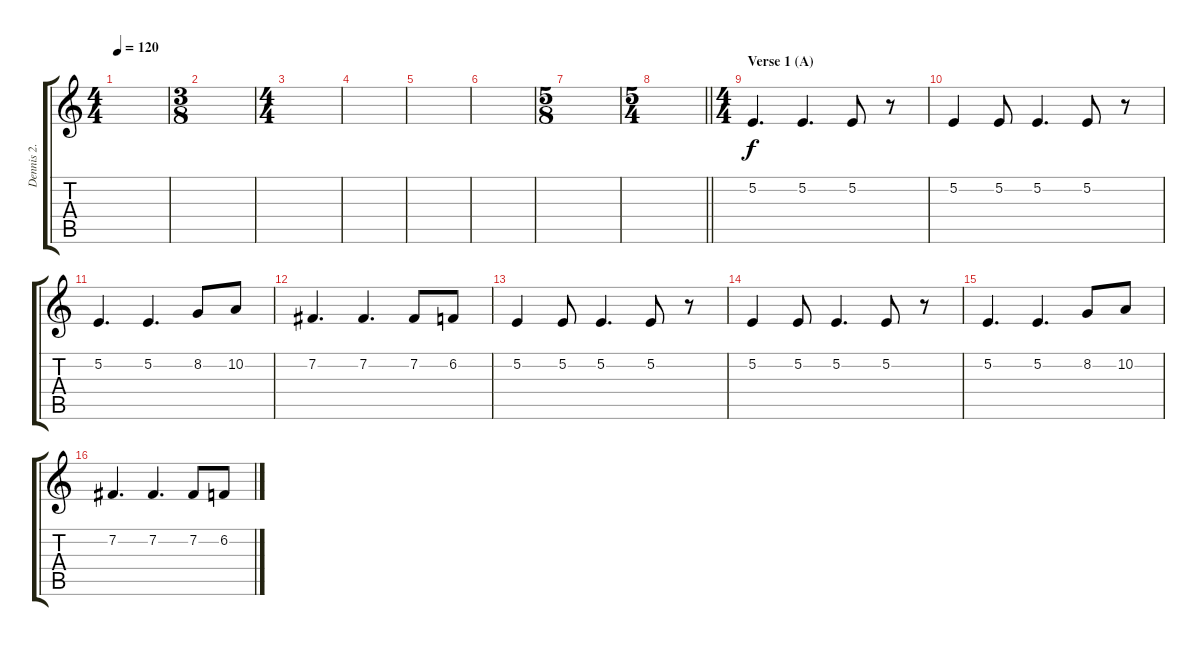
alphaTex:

\track ("Dennis 2." "Dennis 2.") {instrument tenorsax}
\staff {score tabs}
\tuning (E4 B3 G3 D3 A2 E2) {hide}
\ts (4 4)
\tempo 120
\clef g2
\ks c
|
\ts (3 8)
|
\ts (4 4)
|
|
|
|
\ts (5 8)
|
\ts (5 4)
\barLineRight lightlight
|
\ts (4 4)
\section ("" "Verse 1 (A)")
5.2.4{d} 5.2.4{d} 5.2.8 r.8 |
5.2.4 5.2.8 5.2.4{d} 5.2.8 r.8 |
5.2.4{d} 5.2.4{d} 8.2.8 10.2.8 |
7.2.4{d} 7.2.4{d} 7.2.8 6.2.8 |
5.2.4 5.2.8 5.2.4{d} 5.2.8 r.8 |
5.2.4 5.2.8 5.2.4{d} 5.2.8 r.8 |
5.2.4{d} 5.2.4{d} 8.2.8 10.2.8 |
7.2.4{d} 7.2.4{d} 7.2.8 6.2.8
